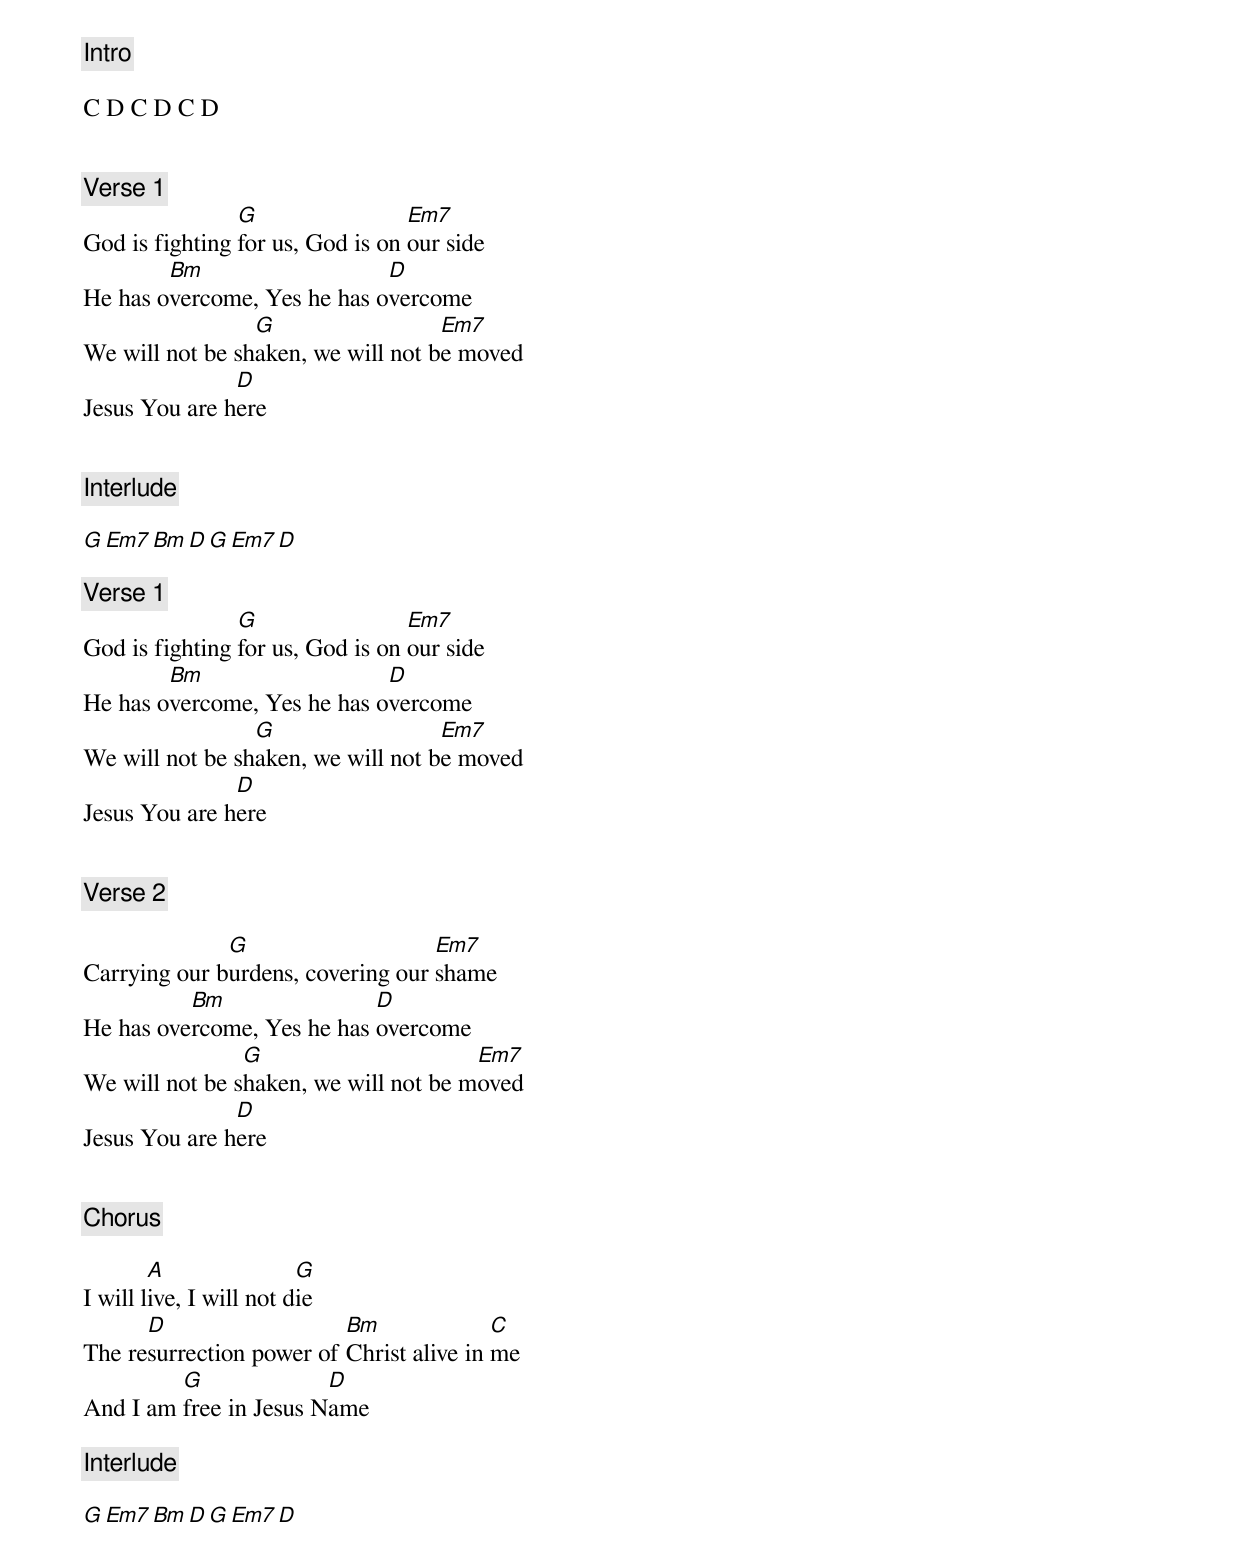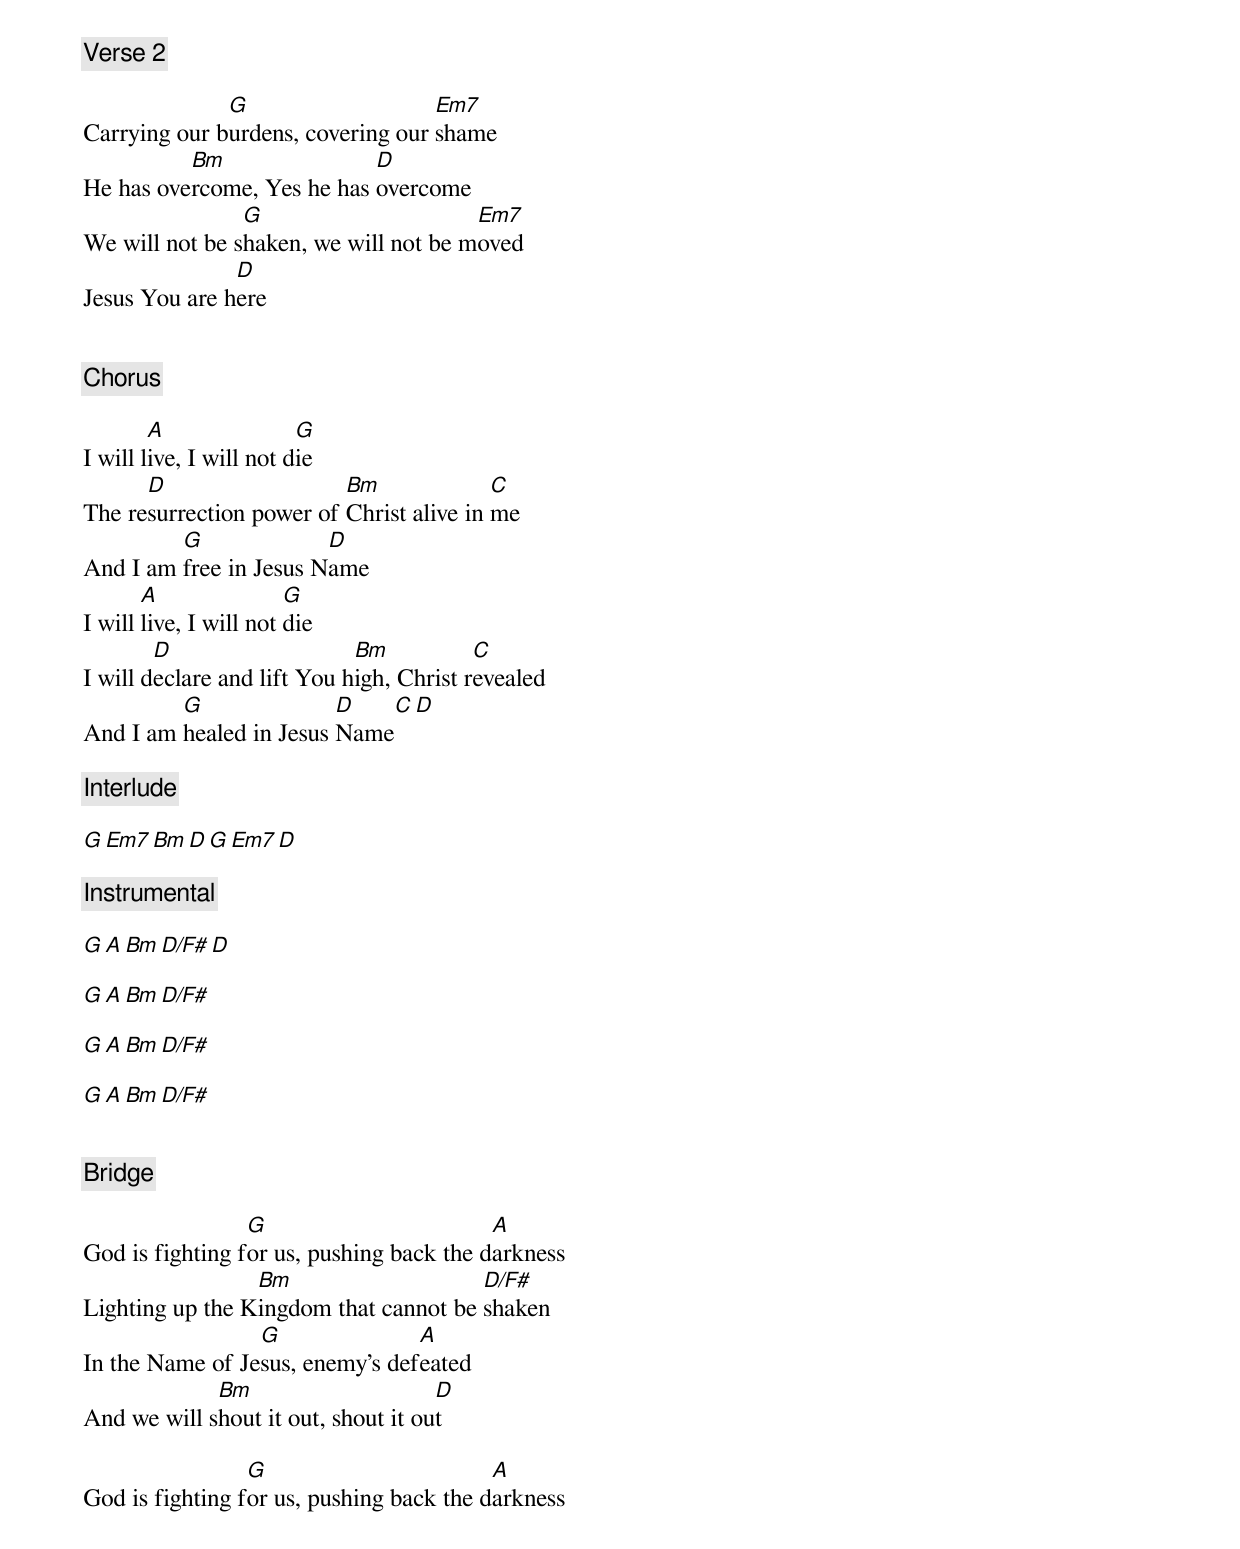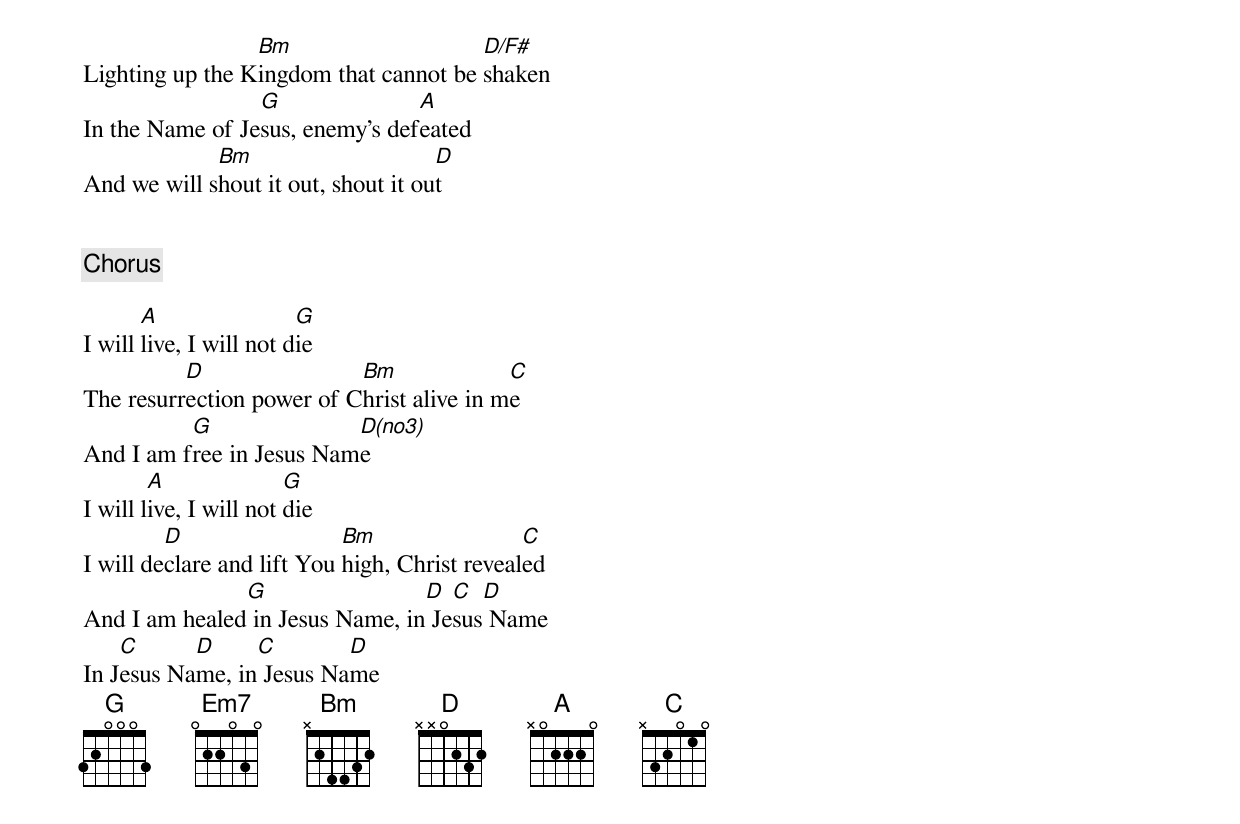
[Intro]

C D C D C D


[Verse 1]
                G                 Em7
God is fighting for us, God is on our side
        Bm                   D
He has overcome, Yes he has overcome
                 G                  Em7
We will not be shaken, we will not be moved
               D
Jesus You are here


[Interlude]

G Em7 Bm D G Em7 D

[Verse 1]
                G                 Em7
God is fighting for us, God is on our side
        Bm                   D
He has overcome, Yes he has overcome
                 G                  Em7
We will not be shaken, we will not be moved
               D
Jesus You are here


[Verse 2]

              G                    Em7
Carrying our burdens, covering our shame
          Bm                D
He has overcome, Yes he has overcome
                G                      Em7
We will not be shaken, we will not be moved
               D
Jesus You are here


[Chorus]

        A                G
I will live, I will not die
      D                   Bm              C
The resurrection power of Christ alive in me
         G              D
And I am free in Jesus Name

[Interlude]

G Em7 Bm D G Em7 D


[Verse 2]

              G                    Em7
Carrying our burdens, covering our shame
          Bm                D
He has overcome, Yes he has overcome
                G                      Em7
We will not be shaken, we will not be moved
               D
Jesus You are here


[Chorus]

        A                G
I will live, I will not die
      D                   Bm              C
The resurrection power of Christ alive in me
         G              D
And I am free in Jesus Name
       A                G
I will live, I will not die
        D                    Bm           C
I will declare and lift You high, Christ revealed
         G               D     C    D
And I am healed in Jesus Name

[Interlude]

G Em7 Bm D G Em7 D

[Instrumental]

G A Bm D/F# D

G A Bm D/F#

G A Bm D/F#

G A Bm D/F#


[Bridge]

                 G                        A
God is fighting for us, pushing back the darkness
                 Bm                    D/F#
Lighting up the Kingdom that cannot be shaken
                 G               A
In the Name of Jesus, enemy's defeated
             Bm                      D
And we will shout it out, shout it out

                 G                        A
God is fighting for us, pushing back the darkness
                 Bm                    D/F#
Lighting up the Kingdom that cannot be shaken
                 G               A
In the Name of Jesus, enemy's defeated
             Bm                      D
And we will shout it out, shout it out


[Chorus]

       A                 G
I will live, I will not die
          D                Bm              C
The resurrection power of Christ alive in me
          G               D(no3)
And I am free in Jesus Name
        A               G
I will live, I will not die
         D                  Bm                 C
I will declare and lift You high, Christ revealed
               G                 D  C  D
And I am healed in Jesus Name, in Jesus Name
    C      D     C        D
In Jesus Name, in Jesus Name
